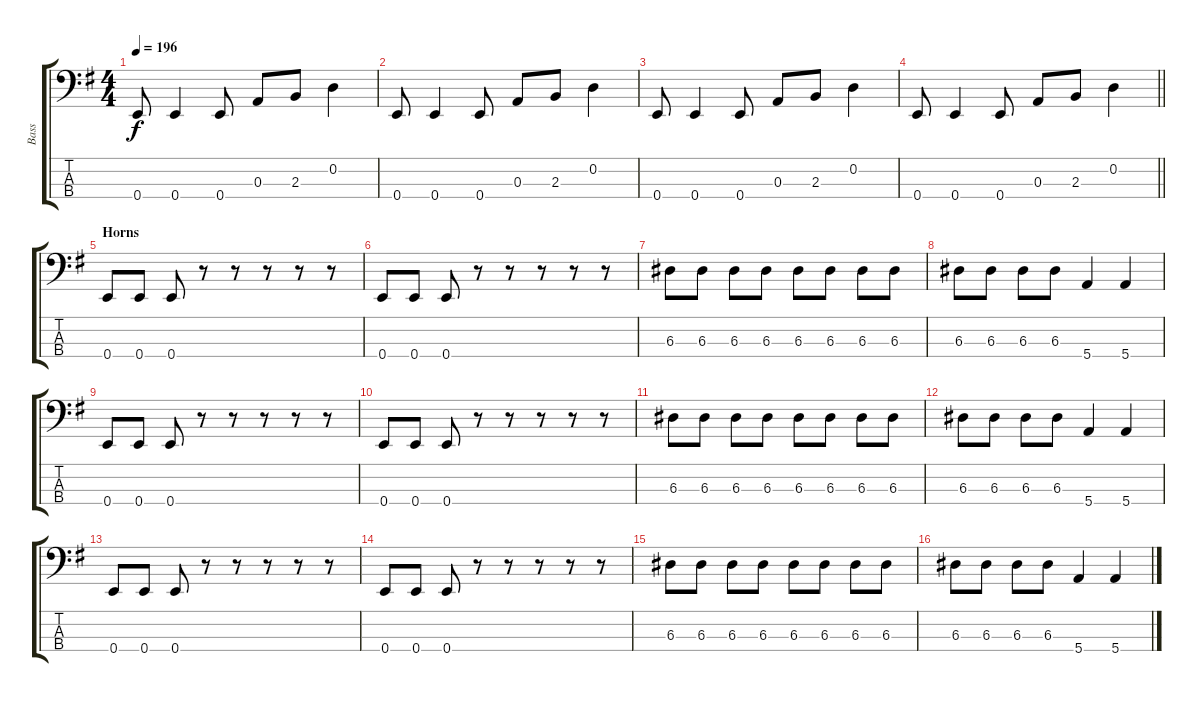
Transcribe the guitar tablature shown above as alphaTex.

\track ("Bass" "Bass") {instrument electricbassfinger}
\staff {score tabs}
\tuning (G2 D2 A1 E1) {hide}
\ts (4 4)
\tempo 196
\clef f4
\ks eminor
0.4.8{dy f} 0.4.4 0.4.8 0.3.8 2.3.8 0.2.4 |
0.4.8 0.4.4 0.4.8 0.3.8 2.3.8 0.2.4 |
0.4.8 0.4.4 0.4.8 0.3.8 2.3.8 0.2.4 |
\barLineRight lightlight
0.4.8 0.4.4 0.4.8 0.3.8 2.3.8 0.2.4 |
\section ("" "Horns")
0.4.8 0.4.8 0.4.8 r.8 r.8 r.8 r.8 r.8 |
0.4.8 0.4.8 0.4.8 r.8 r.8 r.8 r.8 r.8 |
6.3.8 6.3.8 6.3.8 6.3.8 6.3.8 6.3.8 6.3.8 6.3.8 |
6.3.8 6.3.8 6.3.8 6.3.8 5.4.4 5.4.4 |
0.4.8 0.4.8 0.4.8 r.8 r.8 r.8 r.8 r.8 |
0.4.8 0.4.8 0.4.8 r.8 r.8 r.8 r.8 r.8 |
6.3.8 6.3.8 6.3.8 6.3.8 6.3.8 6.3.8 6.3.8 6.3.8 |
6.3.8 6.3.8 6.3.8 6.3.8 5.4.4 5.4.4 |
0.4.8 0.4.8 0.4.8 r.8 r.8 r.8 r.8 r.8 |
0.4.8 0.4.8 0.4.8 r.8 r.8 r.8 r.8 r.8 |
6.3.8 6.3.8 6.3.8 6.3.8 6.3.8 6.3.8 6.3.8 6.3.8 |
6.3.8 6.3.8 6.3.8 6.3.8 5.4.4 5.4.4
